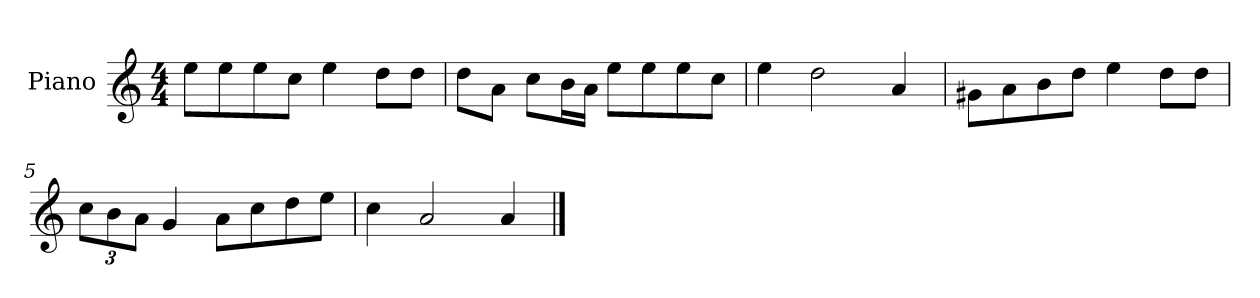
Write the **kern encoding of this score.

**kern
*part1
*staff1
*I"Piano
*I'P-no
*clefG2
*k[]
*M4/4
*MM90
=1
8ee\L
8ee\
8ee\
8cc\J
4ee\
8dd\L
8dd\J
=2
8dd\L
8a\J
8cc\L
16b\L
16a\JJ
8ee\L
8ee\
8ee\
8cc\J
=3
4ee\
2dd\
4a/
=4
8g#X\L
8a\
8b\
8dd\J
4ee\
8dd\L
8dd\J
=5
*Xbrackettup
12cc\L
12b\
12a\J
4g/
8a\L
8cc\
8dd\
8ee\J
=6
4cc\
2a/
4a/
==
*-
